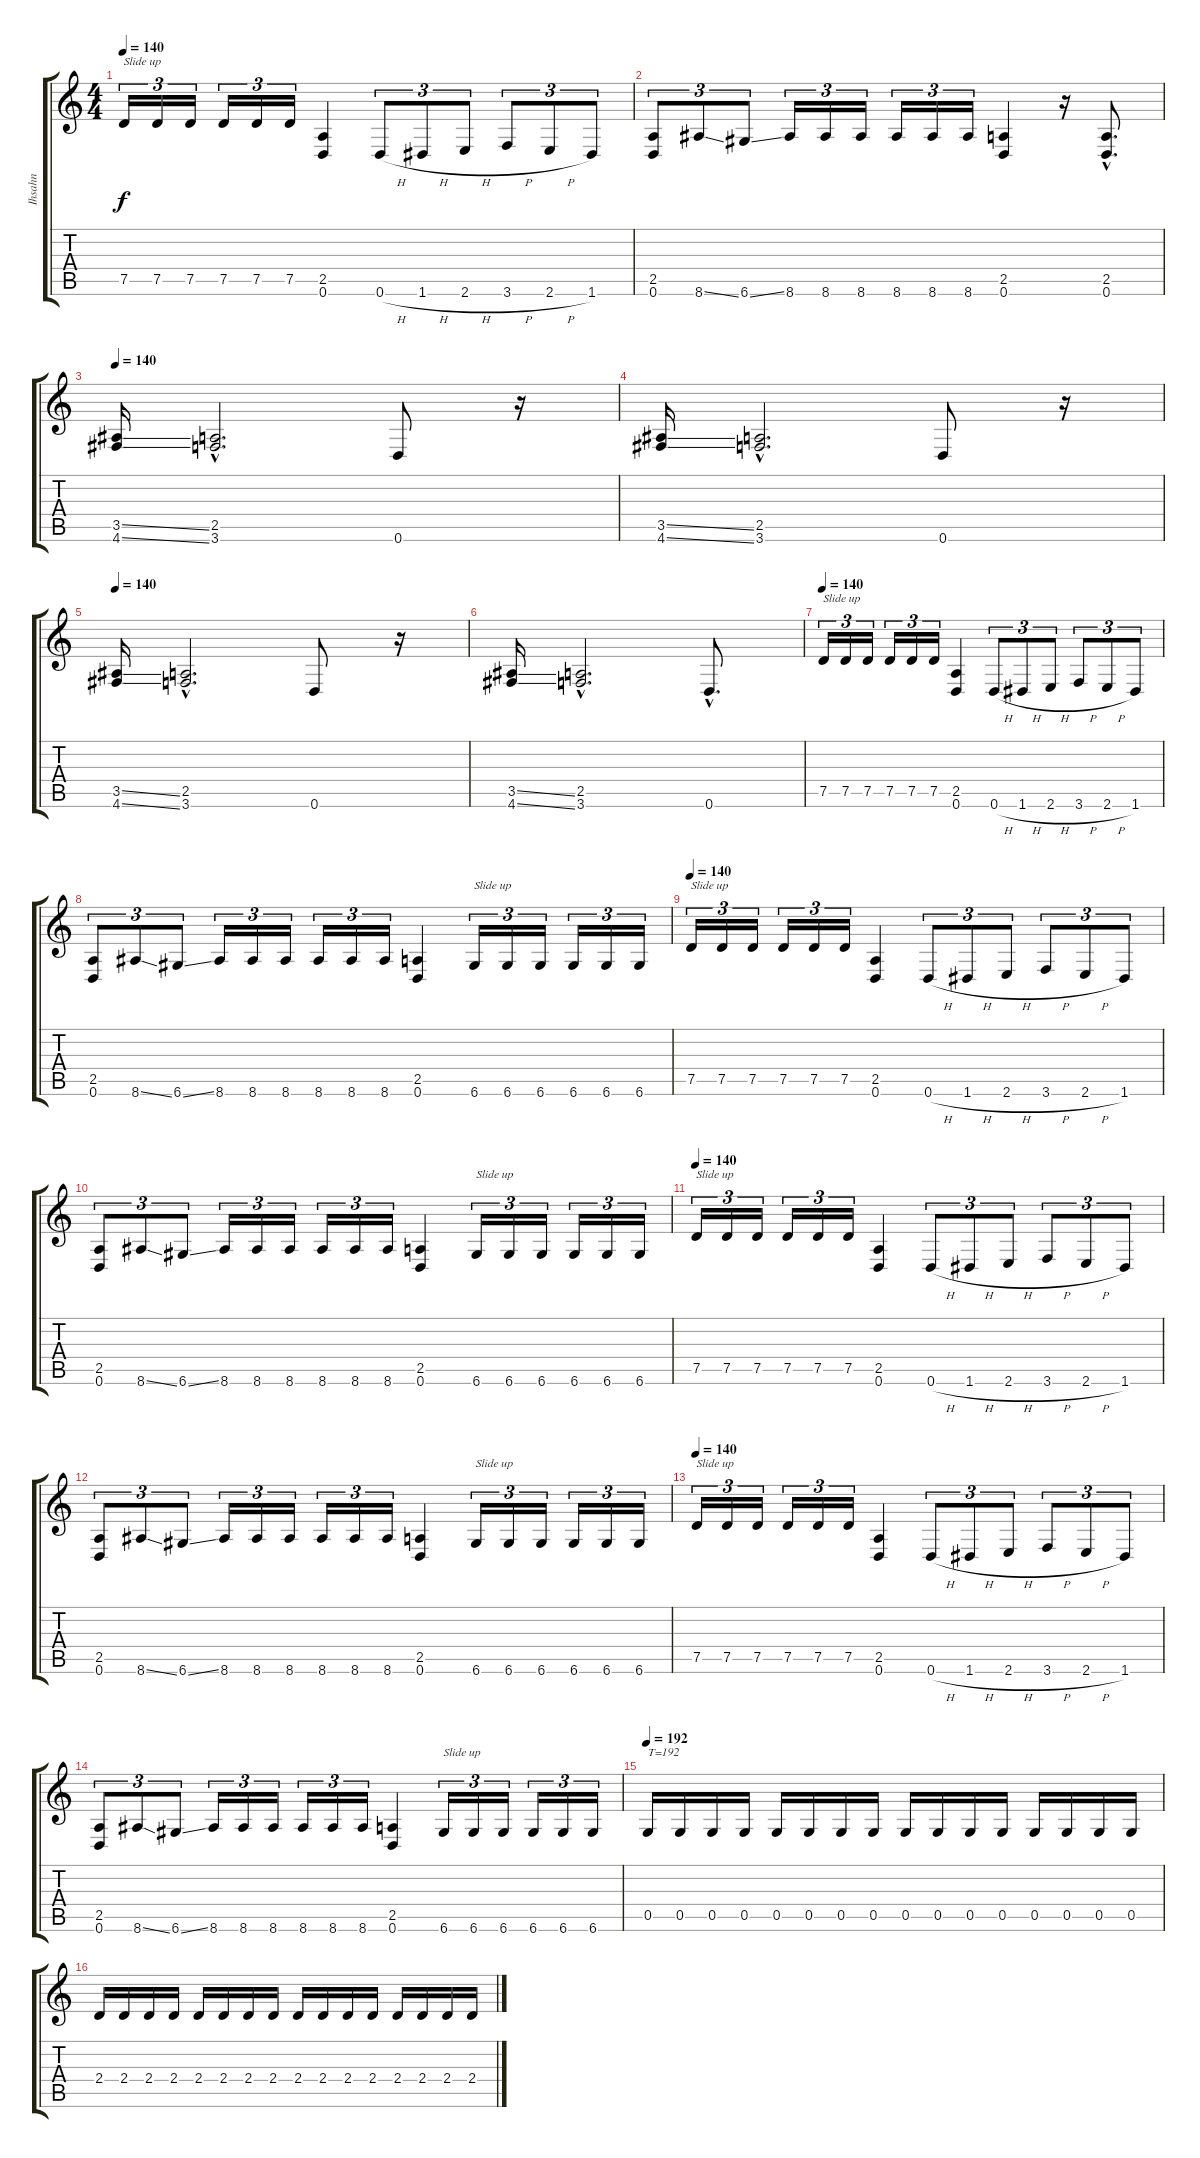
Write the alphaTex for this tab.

\track ("Ihsahn" "Ihsahn") {instrument distortionguitar}
\staff {score tabs}
\tuning (D4 A3 F3 C3 G2 D2) {hide}
\ts (4 4)
\tempo 140
\clef g2
\ks c
7.5.16{tu (3 2) txt "Slide up" dy f} 7.5.16{tu (3 2)} 7.5.16{tu (3 2)} 7.5.16{tu (3 2)} 7.5.16{tu (3 2)} 7.5.16{tu (3 2)} (2.5 0.6).4 0.6{h}.8{tu (3 2)} 1.6{h}.8{tu (3 2)} 2.6{h}.8{tu (3 2)} 3.6{h}.8{tu (3 2)} 2.6{h}.8{tu (3 2)} 1.6.8{tu (3 2)} |
(2.5 0.6).8{tu (3 2)} 8.6{ss}.8{tu (3 2)} 6.6{ss}.8{tu (3 2)} 8.6.16{tu (3 2)} 8.6.16{tu (3 2)} 8.6.16{tu (3 2)} 8.6.16{tu (3 2)} 8.6.16{tu (3 2)} 8.6.16{tu (3 2)} (2.5 0.6).4 r.16 (2.5{hac} 0.6{hac}).8{d} |
\tempo 140
(3.5{ss} 4.6{ss}).16 (2.5{hac} 3.6{hac}).2{d} 0.6.8 r.16 |
(3.5{ss} 4.6{ss}).16 (2.5{hac} 3.6{hac}).2{d} 0.6.8 r.16 |
\tempo 140
(3.5{ss} 4.6{ss}).16 (2.5{hac} 3.6{hac}).2{d} 0.6.8 r.16 |
(3.5{ss} 4.6{ss}).16 (2.5{hac} 3.6{hac}).2{d} 0.6{hac}.8{d} |
\tempo 140
7.5.16{tu (3 2) txt "Slide up"} 7.5.16{tu (3 2)} 7.5.16{tu (3 2)} 7.5.16{tu (3 2)} 7.5.16{tu (3 2)} 7.5.16{tu (3 2)} (2.5 0.6).4 0.6{h}.8{tu (3 2)} 1.6{h}.8{tu (3 2)} 2.6{h}.8{tu (3 2)} 3.6{h}.8{tu (3 2)} 2.6{h}.8{tu (3 2)} 1.6.8{tu (3 2)} |
(2.5 0.6).8{tu (3 2)} 8.6{ss}.8{tu (3 2)} 6.6{ss}.8{tu (3 2)} 8.6.16{tu (3 2)} 8.6.16{tu (3 2)} 8.6.16{tu (3 2)} 8.6.16{tu (3 2)} 8.6.16{tu (3 2)} 8.6.16{tu (3 2)} (2.5 0.6).4 6.6.16{tu (3 2) txt "Slide up"} 6.6.16{tu (3 2)} 6.6.16{tu (3 2)} 6.6.16{tu (3 2)} 6.6.16{tu (3 2)} 6.6.16{tu (3 2)} |
\tempo 140
7.5.16{tu (3 2) txt "Slide up"} 7.5.16{tu (3 2)} 7.5.16{tu (3 2)} 7.5.16{tu (3 2)} 7.5.16{tu (3 2)} 7.5.16{tu (3 2)} (2.5 0.6).4 0.6{h}.8{tu (3 2)} 1.6{h}.8{tu (3 2)} 2.6{h}.8{tu (3 2)} 3.6{h}.8{tu (3 2)} 2.6{h}.8{tu (3 2)} 1.6.8{tu (3 2)} |
(2.5 0.6).8{tu (3 2)} 8.6{ss}.8{tu (3 2)} 6.6{ss}.8{tu (3 2)} 8.6.16{tu (3 2)} 8.6.16{tu (3 2)} 8.6.16{tu (3 2)} 8.6.16{tu (3 2)} 8.6.16{tu (3 2)} 8.6.16{tu (3 2)} (2.5 0.6).4 6.6.16{tu (3 2) txt "Slide up"} 6.6.16{tu (3 2)} 6.6.16{tu (3 2)} 6.6.16{tu (3 2)} 6.6.16{tu (3 2)} 6.6.16{tu (3 2)} |
\tempo 140
7.5.16{tu (3 2) txt "Slide up"} 7.5.16{tu (3 2)} 7.5.16{tu (3 2)} 7.5.16{tu (3 2)} 7.5.16{tu (3 2)} 7.5.16{tu (3 2)} (2.5 0.6).4 0.6{h}.8{tu (3 2)} 1.6{h}.8{tu (3 2)} 2.6{h}.8{tu (3 2)} 3.6{h}.8{tu (3 2)} 2.6{h}.8{tu (3 2)} 1.6.8{tu (3 2)} |
(2.5 0.6).8{tu (3 2)} 8.6{ss}.8{tu (3 2)} 6.6{ss}.8{tu (3 2)} 8.6.16{tu (3 2)} 8.6.16{tu (3 2)} 8.6.16{tu (3 2)} 8.6.16{tu (3 2)} 8.6.16{tu (3 2)} 8.6.16{tu (3 2)} (2.5 0.6).4 6.6.16{tu (3 2) txt "Slide up"} 6.6.16{tu (3 2)} 6.6.16{tu (3 2)} 6.6.16{tu (3 2)} 6.6.16{tu (3 2)} 6.6.16{tu (3 2)} |
\tempo 140
7.5.16{tu (3 2) txt "Slide up"} 7.5.16{tu (3 2)} 7.5.16{tu (3 2)} 7.5.16{tu (3 2)} 7.5.16{tu (3 2)} 7.5.16{tu (3 2)} (2.5 0.6).4 0.6{h}.8{tu (3 2)} 1.6{h}.8{tu (3 2)} 2.6{h}.8{tu (3 2)} 3.6{h}.8{tu (3 2)} 2.6{h}.8{tu (3 2)} 1.6.8{tu (3 2)} |
(2.5 0.6).8{tu (3 2)} 8.6{ss}.8{tu (3 2)} 6.6{ss}.8{tu (3 2)} 8.6.16{tu (3 2)} 8.6.16{tu (3 2)} 8.6.16{tu (3 2)} 8.6.16{tu (3 2)} 8.6.16{tu (3 2)} 8.6.16{tu (3 2)} (2.5 0.6).4 6.6.16{tu (3 2) txt "Slide up"} 6.6.16{tu (3 2)} 6.6.16{tu (3 2)} 6.6.16{tu (3 2)} 6.6.16{tu (3 2)} 6.6.16{tu (3 2)} |
\tempo 192
0.5.16{txt "T=192"} 0.5.16 0.5.16 0.5.16 0.5.16 0.5.16 0.5.16 0.5.16 0.5.16 0.5.16 0.5.16 0.5.16 0.5.16 0.5.16 0.5.16 0.5.16 |
2.4.16 2.4.16 2.4.16 2.4.16 2.4.16 2.4.16 2.4.16 2.4.16 2.4.16 2.4.16 2.4.16 2.4.16 2.4.16 2.4.16 2.4.16 2.4.16
